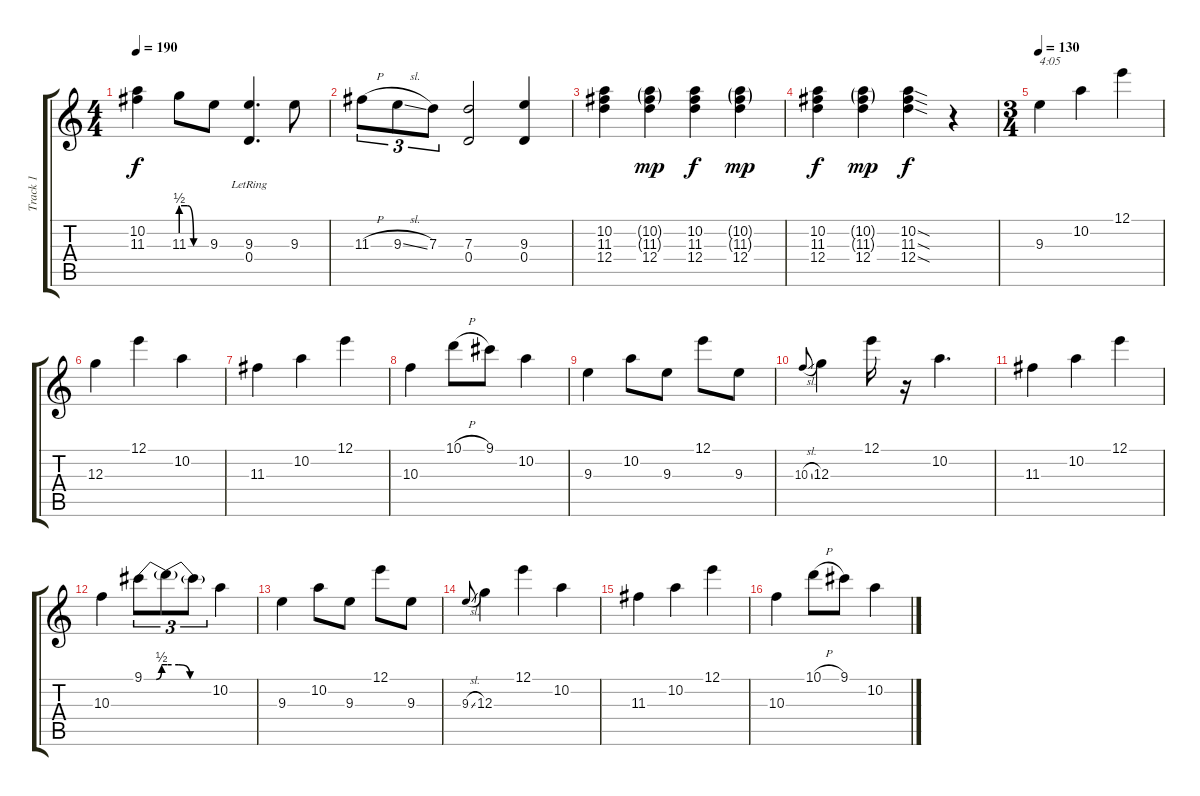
\track ("Track 1" "Track 1") {instrument overdrivenguitar}
\staff {score tabs}
\tuning (E4 B3 G3 D3 A2 E2) {hide}
\ts (4 4)
\tempo 190
\clef g2
\ks c
(10.2{t} 11.3{t}).4{dy f} 11.3{be (custom 0 2 15 2 30 0 60 0)}.8 9.3.8 (9.3 0.4{lr}).4{d} 9.3.8 |
11.3{h}.8{tu (3 2)} 9.3{sl}.8{tu (3 2)} 7.3.8{tu (3 2)} (7.3 0.4).2 (9.3 0.4).4 |
(10.2 11.3 12.4).4 (10.2{g} 11.3{g} 12.4).4{dy mp} (10.2 11.3 12.4).4{dy f} (10.2{g} 11.3{g} 12.4).4{dy mp} |
(10.2 11.3 12.4).4{dy f} (10.2{g} 11.3{g} 12.4).4{dy mp} (10.2{sod} 11.3{sod} 12.4{sod}).4{dy f} r.4 |
\ts (3 4)
\tempo 130
9.3.4{txt "4:05"} 10.2.4 12.1.4 |
12.3.4 12.1.4 10.2.4 |
11.3.4 10.2.4 12.1.4 |
10.3.4 10.1{h}.8 9.1.8 10.2.4 |
9.3.4 10.2.8 9.3.8 12.1.8 9.3.8 |
10.3{sl}.8{gr onbeat} 12.3.4 12.1.16 r.16 10.2.4{d} |
11.3.4 10.2.4 12.1.4 |
10.3.4 9.1{be (custom 0 0 31 0 45 2 60 2)}.8{tu (3 2)} 9.1{be (custom 0 2 15 2 30 0 60 0) t}.8{tu (3 2)} 9.1{t}.8{tu (3 2)} 10.2.4 |
9.3.4 10.2.8 9.3.8 12.1.8 9.3.8 |
9.3{sl}.8{gr onbeat} 12.3.4 12.1.4 10.2.4 |
11.3.4 10.2.4 12.1.4 |
10.3.4 10.1{h}.8 9.1.8 10.2.4
